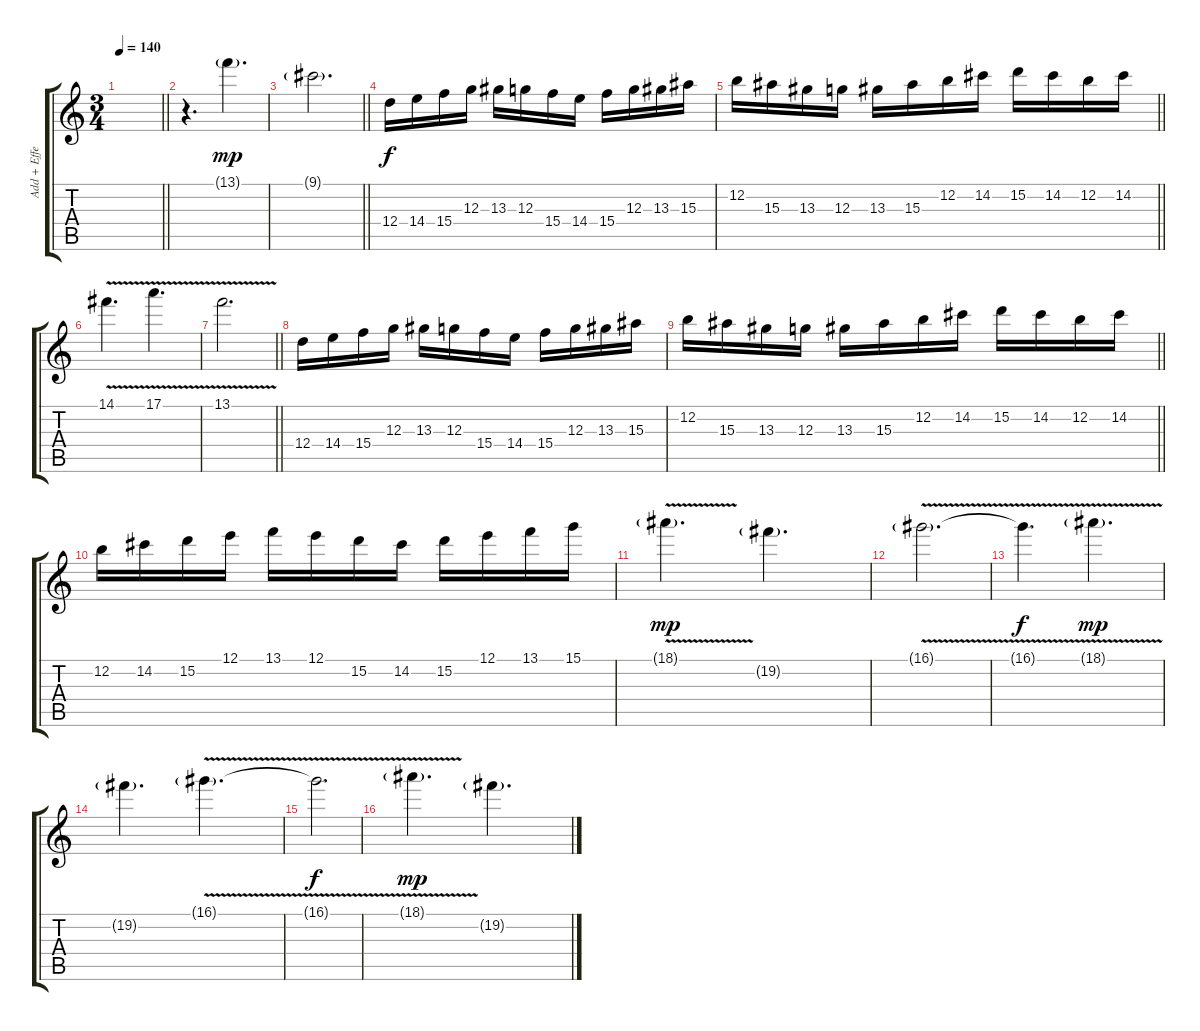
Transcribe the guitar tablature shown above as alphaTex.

\track ("Add + Effects" "Add + Effe") {instrument overdrivenguitar}
\staff {score tabs}
\tuning (E4 B3 G3 D3 A2 E2) {hide}
\ts (3 4)
\tempo 140
\clef g2
\barLineRight lightlight
\ks c
|
r.4{d} 13.1{g}.4{d dy mp} |
\barLineRight lightlight
9.1{g}.2{d} |
12.4.16{dy f volume 16} 14.4.16 15.4.16 12.3.16 13.3.16 12.3.16 15.4.16 14.4.16 15.4.16 12.3.16 13.3.16 15.3.16 |
\barLineRight lightlight
12.2.16 15.3.16 13.3.16 12.3.16 13.3.16 15.3.16 12.2.16 14.2.16 15.2.16 14.2.16 12.2.16 14.2.16 |
14.1{v}.4{d} 17.1{v}.4{d} |
\barLineRight lightlight
13.1{v}.2{d} |
12.4.16 14.4.16 15.4.16 12.3.16 13.3.16 12.3.16 15.4.16 14.4.16 15.4.16 12.3.16 13.3.16 15.3.16 |
\barLineRight lightlight
12.2.16 15.3.16 13.3.16 12.3.16 13.3.16 15.3.16 12.2.16 14.2.16 15.2.16 14.2.16 12.2.16 14.2.16 |
12.2.16 14.2.16 15.2.16 12.1.16 13.1.16 12.1.16 15.2.16 14.2.16 15.2.16 12.1.16 13.1.16 15.1.16 |
18.1{v g}.4{d dy mp} 19.2{g}.4{d} |
16.1{v g}.2{d} |
16.1{t}.4{d dy f} 18.1{v g}.4{d dy mp} |
19.2{g}.4{d} 16.1{v g}.4{d} |
16.1{t}.2{d dy f} |
18.1{v g}.4{d dy mp} 19.2{g}.4{d}
